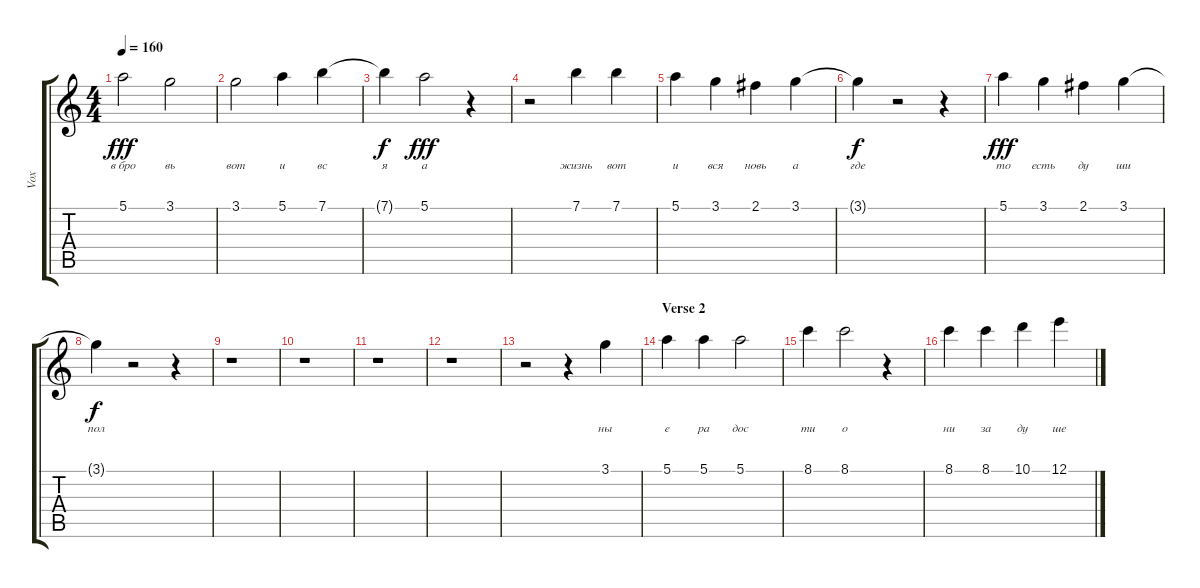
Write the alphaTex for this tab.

\track ("Vox" "Vox") {instrument electricguitarjazz}
\staff {score tabs}
\tuning (E4 B3 G3 D3 A2 E2) {hide}
\ts (4 4)
\tempo 160
\clef g2
\ks c
5.1.2{lyrics (0 "в бро") lyrics (1 "") lyrics (2 "") lyrics (3 "") lyrics (4 "") dy fff} 3.1.2{lyrics (0 "вь") lyrics (1 "") lyrics (2 "") lyrics (3 "") lyrics (4 "")} |
3.1.2{lyrics (0 "вот") lyrics (1 "") lyrics (2 "") lyrics (3 "") lyrics (4 "")} 5.1.4{lyrics (0 "и") lyrics (1 "") lyrics (2 "") lyrics (3 "") lyrics (4 "")} 7.1.4{lyrics (0 "вс") lyrics (1 "") lyrics (2 "") lyrics (3 "") lyrics (4 "")} |
7.1{t}.4{lyrics (0 "я") lyrics (1 "") lyrics (2 "") lyrics (3 "") lyrics (4 "") dy f} 5.1.2{lyrics (0 "а") lyrics (1 "") lyrics (2 "") lyrics (3 "") lyrics (4 "") dy fff} r.4 |
r.2 7.1.4{lyrics (0 "жизнь") lyrics (1 "") lyrics (2 "") lyrics (3 "") lyrics (4 "")} 7.1.4{lyrics (0 "вот") lyrics (1 "") lyrics (2 "") lyrics (3 "") lyrics (4 "")} |
5.1.4{lyrics (0 "и") lyrics (1 "") lyrics (2 "") lyrics (3 "") lyrics (4 "")} 3.1.4{lyrics (0 "вся") lyrics (1 "") lyrics (2 "") lyrics (3 "") lyrics (4 "")} 2.1.4{lyrics (0 "новь") lyrics (1 "") lyrics (2 "") lyrics (3 "") lyrics (4 "")} 3.1.4{lyrics (0 "а") lyrics (1 "") lyrics (2 "") lyrics (3 "") lyrics (4 "")} |
3.1{t}.4{lyrics (0 "где") lyrics (1 "") lyrics (2 "") lyrics (3 "") lyrics (4 "") dy f} r.2 r.4 |
5.1.4{lyrics (0 "то") lyrics (1 "") lyrics (2 "") lyrics (3 "") lyrics (4 "") dy fff} 3.1.4{lyrics (0 "есть") lyrics (1 "") lyrics (2 "") lyrics (3 "") lyrics (4 "")} 2.1.4{lyrics (0 "ду") lyrics (1 "") lyrics (2 "") lyrics (3 "") lyrics (4 "")} 3.1.4{lyrics (0 "ши") lyrics (1 "") lyrics (2 "") lyrics (3 "") lyrics (4 "")} |
3.1{t}.4{lyrics (0 "пол") lyrics (1 "") lyrics (2 "") lyrics (3 "") lyrics (4 "") dy f} r.2 r.4 |
r.1 |
r.1 |
r.1 |
r.1 |
r.2{volume 8} r.4 3.1.4{lyrics (0 "ны") lyrics (1 "") lyrics (2 "") lyrics (3 "") lyrics (4 "")} |
\section ("" "Verse 2")
5.1.4{lyrics (0 "е") lyrics (1 "") lyrics (2 "") lyrics (3 "") lyrics (4 "")} 5.1.4{lyrics (0 "ра") lyrics (1 "") lyrics (2 "") lyrics (3 "") lyrics (4 "")} 5.1.2{lyrics (0 "дос") lyrics (1 "") lyrics (2 "") lyrics (3 "") lyrics (4 "")} |
8.1.4{lyrics (0 "ти") lyrics (1 "") lyrics (2 "") lyrics (3 "") lyrics (4 "")} 8.1.2{lyrics (0 "о") lyrics (1 "") lyrics (2 "") lyrics (3 "") lyrics (4 "")} r.4 |
8.1.4{lyrics (0 "ни") lyrics (1 "") lyrics (2 "") lyrics (3 "") lyrics (4 "")} 8.1.4{lyrics (0 "за") lyrics (1 "") lyrics (2 "") lyrics (3 "") lyrics (4 "")} 10.1.4{lyrics (0 "ду") lyrics (1 "") lyrics (2 "") lyrics (3 "") lyrics (4 "")} 12.1.4{lyrics (0 "ше") lyrics (1 "") lyrics (2 "") lyrics (3 "") lyrics (4 "")}
